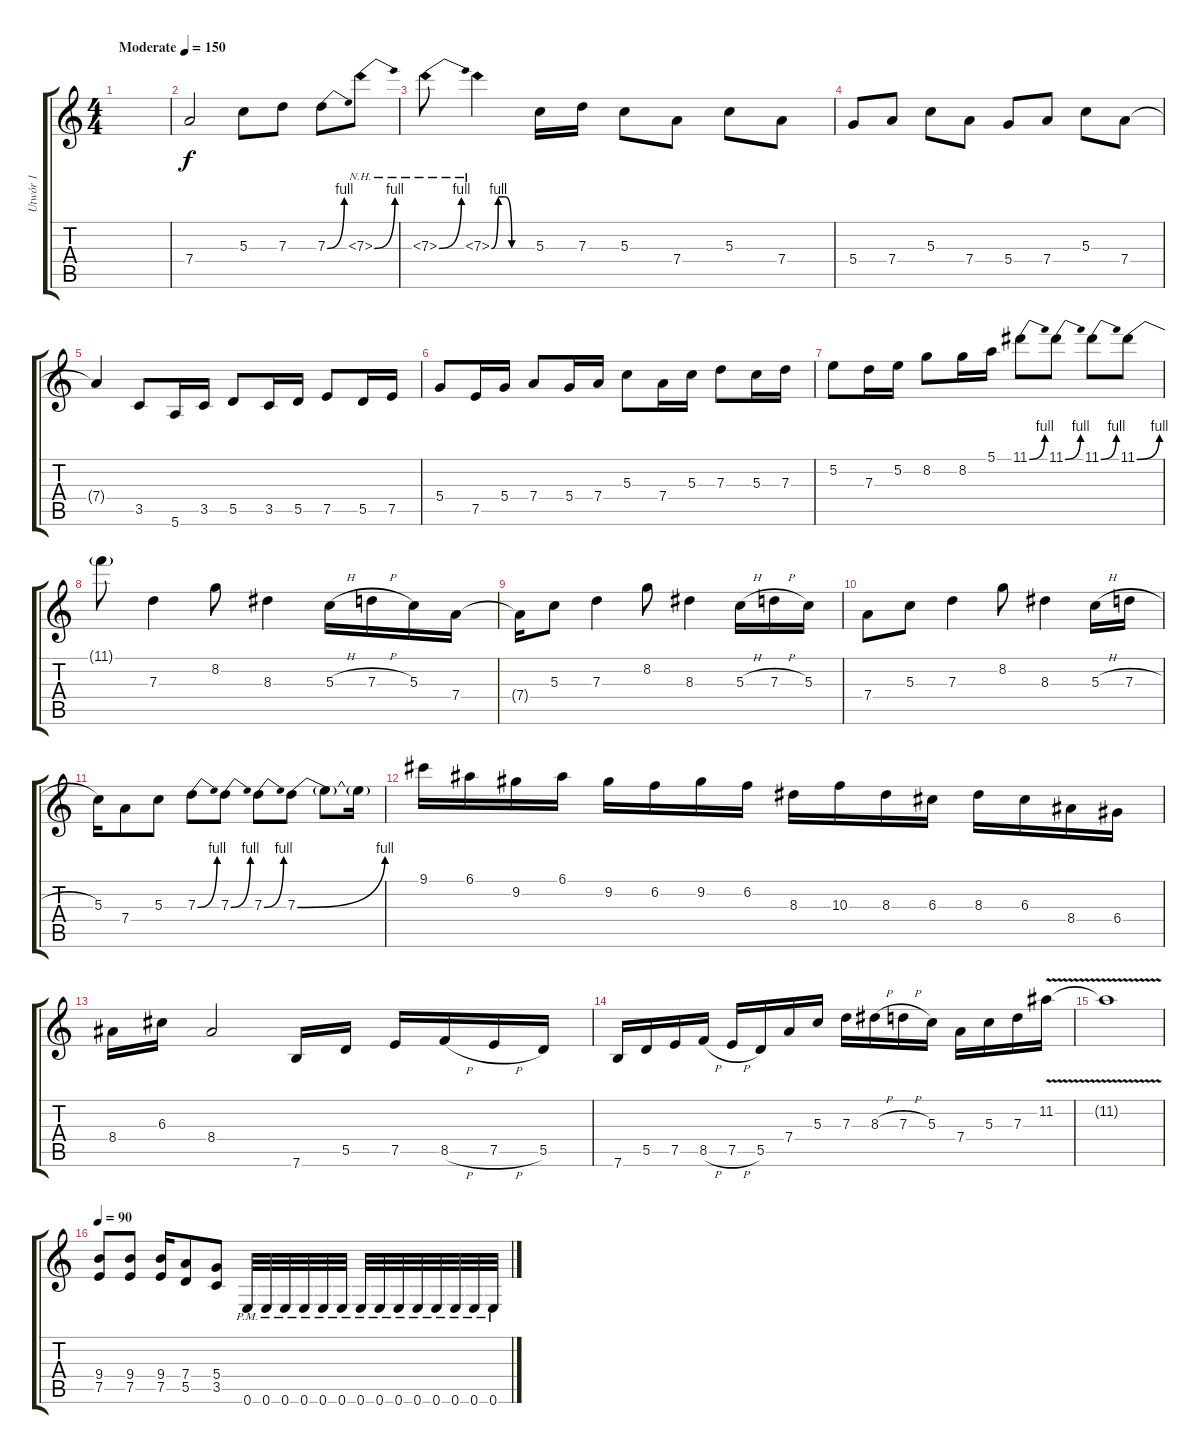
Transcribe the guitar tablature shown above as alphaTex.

\track ("Utwór 1" "Utwór 1") {instrument distortionguitar}
\staff {score tabs}
\tuning (E4 B3 G3 D3 A2 E2) {hide}
\ts (4 4)
\tempo (150 "Moderate")
\clef g2
\ks c
|
7.4.2 5.3.8 7.3.8 7.3{be (bend 0 0 60 4)}.8 7.3{be (bend 0 0 60 4) nh}.8 |
7.3{be (bend 0 0 60 4) nh}.8 7.3{be (custom 0 0 10 4 20 4 30 0 60 0) nh}.4 5.3.16 7.3.16 5.3.8 7.4.8 5.3.8 7.4.8 |
5.4.8 7.4.8 5.3.8 7.4.8 5.4.8 7.4.8 5.3.8 7.4.8 |
7.4{t}.4 3.5.8 5.6.16 3.5.16 5.5.8 3.5.16 5.5.16 7.5.8 5.5.16 7.5.16 |
5.4.8 7.5.16 5.4.16 7.4.8 5.4.16 7.4.16 5.3.8 7.4.16 5.3.16 7.3.8 5.3.16 7.3.16 |
5.2.8 7.3.16 5.2.16 8.2.8 8.2.16 5.1.16 11.1{be (bend 0 0 60 4)}.8 11.1{be (bend 0 0 60 4)}.8 11.1{be (bend 0 0 60 4)}.8 11.1{be (bend 0 0 60 4)}.8 |
11.1{t}.8 7.3.4 8.2.8 8.3.4 5.3{h}.16 7.3{h}.16 5.3.16 7.4.16 |
7.4{t}.16 5.3.8 7.3.4 8.2.8 8.3.4 5.3{h}.16 7.3{h}.16 5.3.16 |
7.4.8 5.3.8 7.3.4 8.2.8 8.3.4 5.3{h}.16 7.3{h}.16 |
5.3.16 7.4.8 5.3.8 7.3{be (bend 0 0 60 4)}.8 7.3{be (bend 0 0 60 4)}.8 7.3{be (bend 0 0 60 4)}.8 7.3{be (bend 0 0 60 4)}.8 7.3{t}.8 7.3{t}.16 |
9.1.16 6.1.16 9.2.16 6.1.16 9.2.16 6.2.16 9.2.16 6.2.16 8.3.16 10.3.16 8.3.16 6.3.16 8.3.16 6.3.16 8.4.16 6.4.16 |
8.4.16 6.3.16 8.4.2 7.6.16 5.5.16 7.5.16 8.5{h}.16 7.5{h}.16 5.5.16 |
7.6.16 5.5.16 7.5.16 8.5{h}.16 7.5{h}.16 5.5.16 7.4.16 5.3.16 7.3.16 8.3{h}.16 7.3{h}.16 5.3.16 7.4.16 5.3.16 7.3.16 11.2{v}.16 |
11.2{t}.1 |
\tempo 90
(9.4 7.5).8 (9.4 7.5).8 (9.4 7.5).16 (7.4 5.5).8 (5.4 3.5).8 0.6{pm}.32 0.6{pm}.32 0.6{pm}.32 0.6{pm}.32 0.6{pm}.32 0.6{pm}.32 0.6{pm}.32 0.6{pm}.32 0.6{pm}.32 0.6{pm}.32 0.6{pm}.32 0.6{pm}.32 0.6{pm}.32 0.6{pm}.32
